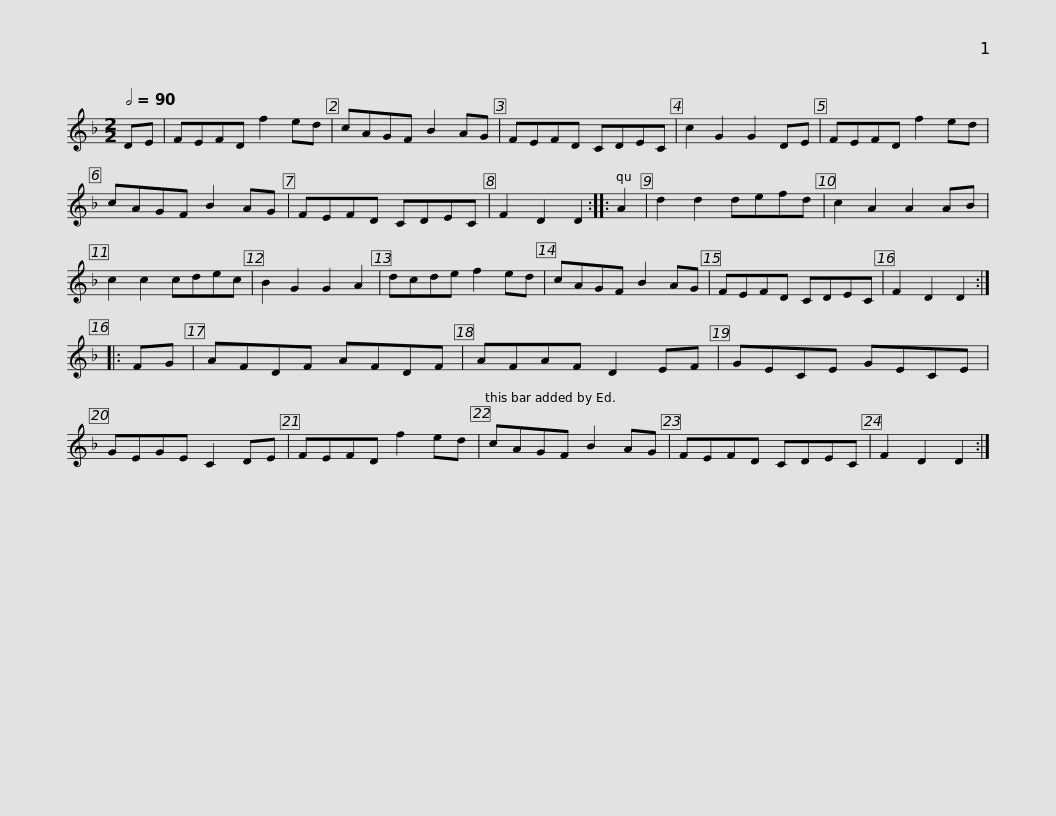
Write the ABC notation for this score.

X:1
L:1/8
Q:1/2=90
M:2/2
I:linebreak $
K:Dmin
V:1 treble
V:1
 DE | FEFD f2 ed | cAGF B2 AG | FEFD CDEC | c2 G2 G2 DE |$ %5
 FEFD f2 ed | cAGF B2 AG | FEFD CDEC | F2 D2 D2 ::$ A2 | %10
 d2 d2 defd | c2 A2 A2 AB | c2 c2 cdec | B2 G2 G2 A2 |$ dcde f2 ed | %15
 cAGF B2 AG | FEFD CDEC | F2 D2 D2 ::$ FG | AFDF AFDF | %20
 AFAF D2 EF | GECE GECE | GEGE C2 DE |$ FEFD f2 ed | cAGF B2 AG | %25
 FEFD CDEC | F2 D2 D2 :| %27
